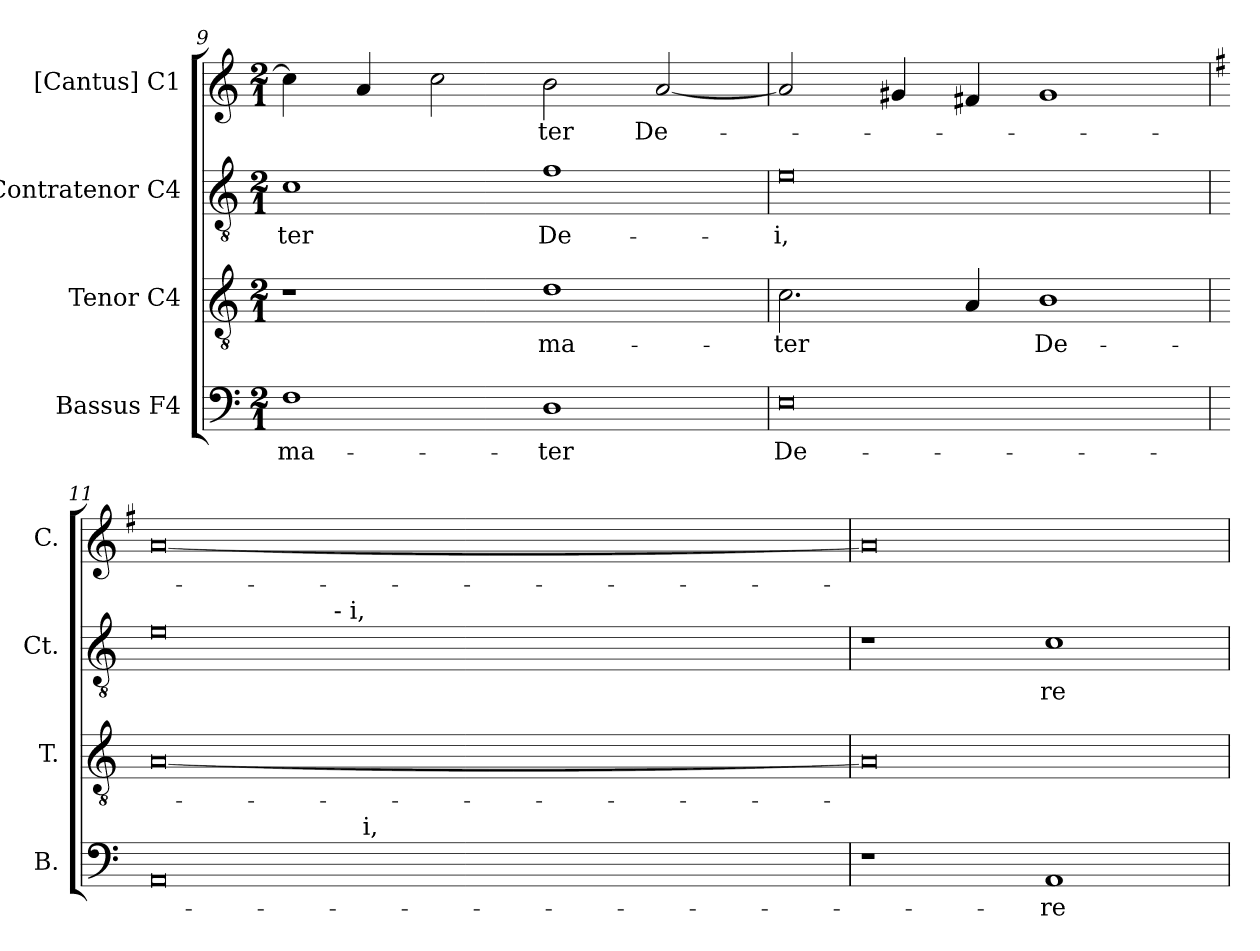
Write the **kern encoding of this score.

**kern	**text	**kern	**text	**kern	**text	**kern	**text
*part4	*part4	*part3	*part3	*part2	*part2	*part1	*part1
*staff4	*staff4	*staff3	*staff3	*staff2	*staff2	*staff1	*staff1
*I"Bassus F4	*	*I"Tenor C4	*	*I"Contratenor C4	*	*I"[Cantus] C1	*
*I'B.	*	*I'T.	*	*I'Ct.	*	*I'C.	*
*clefF4	*	*clefGv2	*	*clefGv2	*	*clefG2	*
*M2/1	*	*M2/1	*	*M2/1	*	*M2/1	*
=9	=9	=9	=9	=9	=9	=9	=9
!	!LO:LY:b:cj	!	!	!	!LO:LY:b:cj	!	!
1F	ma-	1r	.	1c	-ter	4cc\]	.
.	.	.	.	.	.	4a/	.
.	.	.	.	.	.	2cc\	.
!	!LO:LY:b:cj	!	!LO:LY:b:cj	!	!LO:LY:b:cj	!	!LO:LY:b:cj
1D	-ter	1d	ma-	1f	De-	2b\	-ter
!	!	!	!	!	!	!	!LO:LY:b
.	.	.	.	.	.	[<2a/	De-
=10	=10	=10	=10	=10	=10	=10	=10
!	!LO:LY:b:rj	!	!LO:LY:b:cj	!	!LO:LY:b:rj	!	!
0E	De-	2.c\	-ter	0e	-i,	2a/]	.
.	.	.	.	.	.	4g#/	.
.	.	4A/	.	.	.	4f#/	.
!	!	!	!LO:LY:b:cj	!	!	!	!
.	.	1B	De-	.	.	1g#	.
!!LO:LB:g=z
=11	=11	=11	=11	=11	=11	=11	=11
*	*	*	*	*	*	*k[f#]	*
*	*	*	*	*	*	*G:	*
*^	*	*	*	*^	*	*	*
*	*	*	*	*	*	*^	*	*	*
0AA	4ryy	.	[<0A	.	0e	8ryy	4.ryy	.	[<0a	.
.	.	.	.	.	.	16ryy	.	.	.	.
.	.	.	.	.	.	64ryy	.	.	.	.
.	.	.	.	.	.	1ryy	.	.	.	.
.	8ryy	.	.	.	.	.	.	.	.	.
!	!	!	!	!	!	!	!LO:TX:a:t=- i,	!	!	!
.	32.ryy	.	.	.	.	.	1ryy	.	.	.
!	!LO:TX:a:t=i,	!	!	!	!	!	!	!	!	!
.	1ryy	.	.	.	.	.	.	.	.	.
.	.	.	.	.	.	2ryy	.	.	.	.
.	.	.	.	.	.	.	2ryy	.	.	.
.	2ryy	.	.	.	.	.	.	.	.	.
.	.	.	.	.	.	4ryy	.	.	.	.
.	.	.	.	.	.	.	8ryy	.	.	.
.	16ryy	.	.	.	.	.	.	.	.	.
.	.	.	.	.	.	32.ryy	.	.	.	.
.	64ryy	.	.	.	.	.	.	.	.	.
*v	*v	*	*	*	*v	*v	*v	*	*	*
=12	=12	=12	=12	=12	=12	=12	=12
1r	.	0A]	.	1r	.	0a]	.
!	!LO:LY:b:cj	!	!	!	!LO:LY:b:cj	!	!
1AA	-re-	.	.	1c	re-	.	.
=	=	=	=	=	=	=	=
*-	*-	*-	*-	*-	*-	*-	*-
